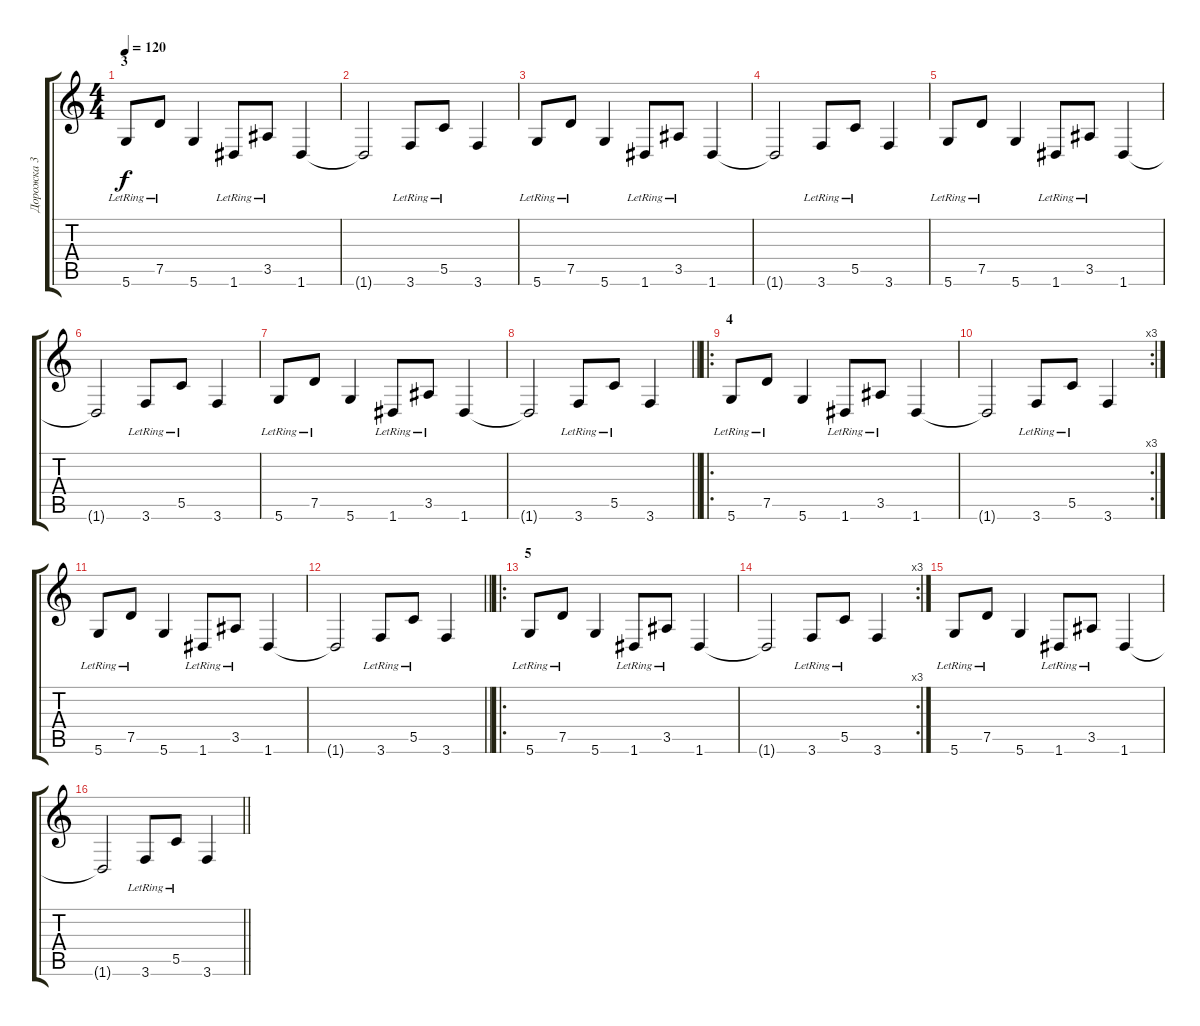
\track ("Дорожка 3" "Дорожка 3") {instrument distortionguitar}
\staff {score tabs}
\tuning (D4 A3 F3 C3 G2 D2) {hide}
\ts (4 4)
\section ("" "3")
\tempo 120
\clef g2
\ks c
5.6{lr}.8{dy f} 7.5{lr}.8 5.6.4 1.6{lr}.8 3.5{lr}.8 1.6.4 |
1.6{t}.2 3.6{lr}.8 5.5{lr}.8 3.6.4 |
5.6{lr}.8 7.5{lr}.8 5.6.4 1.6{lr}.8 3.5{lr}.8 1.6.4 |
1.6{t}.2 3.6{lr}.8 5.5{lr}.8 3.6.4 |
5.6{lr}.8 7.5{lr}.8 5.6.4 1.6{lr}.8 3.5{lr}.8 1.6.4 |
1.6{t}.2 3.6{lr}.8 5.5{lr}.8 3.6.4 |
5.6{lr}.8 7.5{lr}.8 5.6.4 1.6{lr}.8 3.5{lr}.8 1.6.4 |
\barLineRight lightlight
1.6{t}.2 3.6{lr}.8 5.5{lr}.8 3.6.4 |
\ro
\section ("" "4")
5.6{lr}.8 7.5{lr}.8 5.6.4 1.6{lr}.8 3.5{lr}.8 1.6.4 |
\rc 3
1.6{t}.2 3.6{lr}.8 5.5{lr}.8 3.6.4 |
5.6{lr}.8 7.5{lr}.8 5.6.4 1.6{lr}.8 3.5{lr}.8 1.6.4 |
\barLineRight lightlight
1.6{t}.2 3.6{lr}.8 5.5{lr}.8 3.6.4 |
\ro
\section ("" "5")
5.6{lr}.8 7.5{lr}.8 5.6.4 1.6{lr}.8 3.5{lr}.8 1.6.4 |
\rc 3
1.6{t}.2 3.6{lr}.8 5.5{lr}.8 3.6.4 |
5.6{lr}.8 7.5{lr}.8 5.6.4 1.6{lr}.8 3.5{lr}.8 1.6.4 |
\barLineRight lightlight
1.6{t}.2 3.6{lr}.8 5.5{lr}.8 3.6.4
